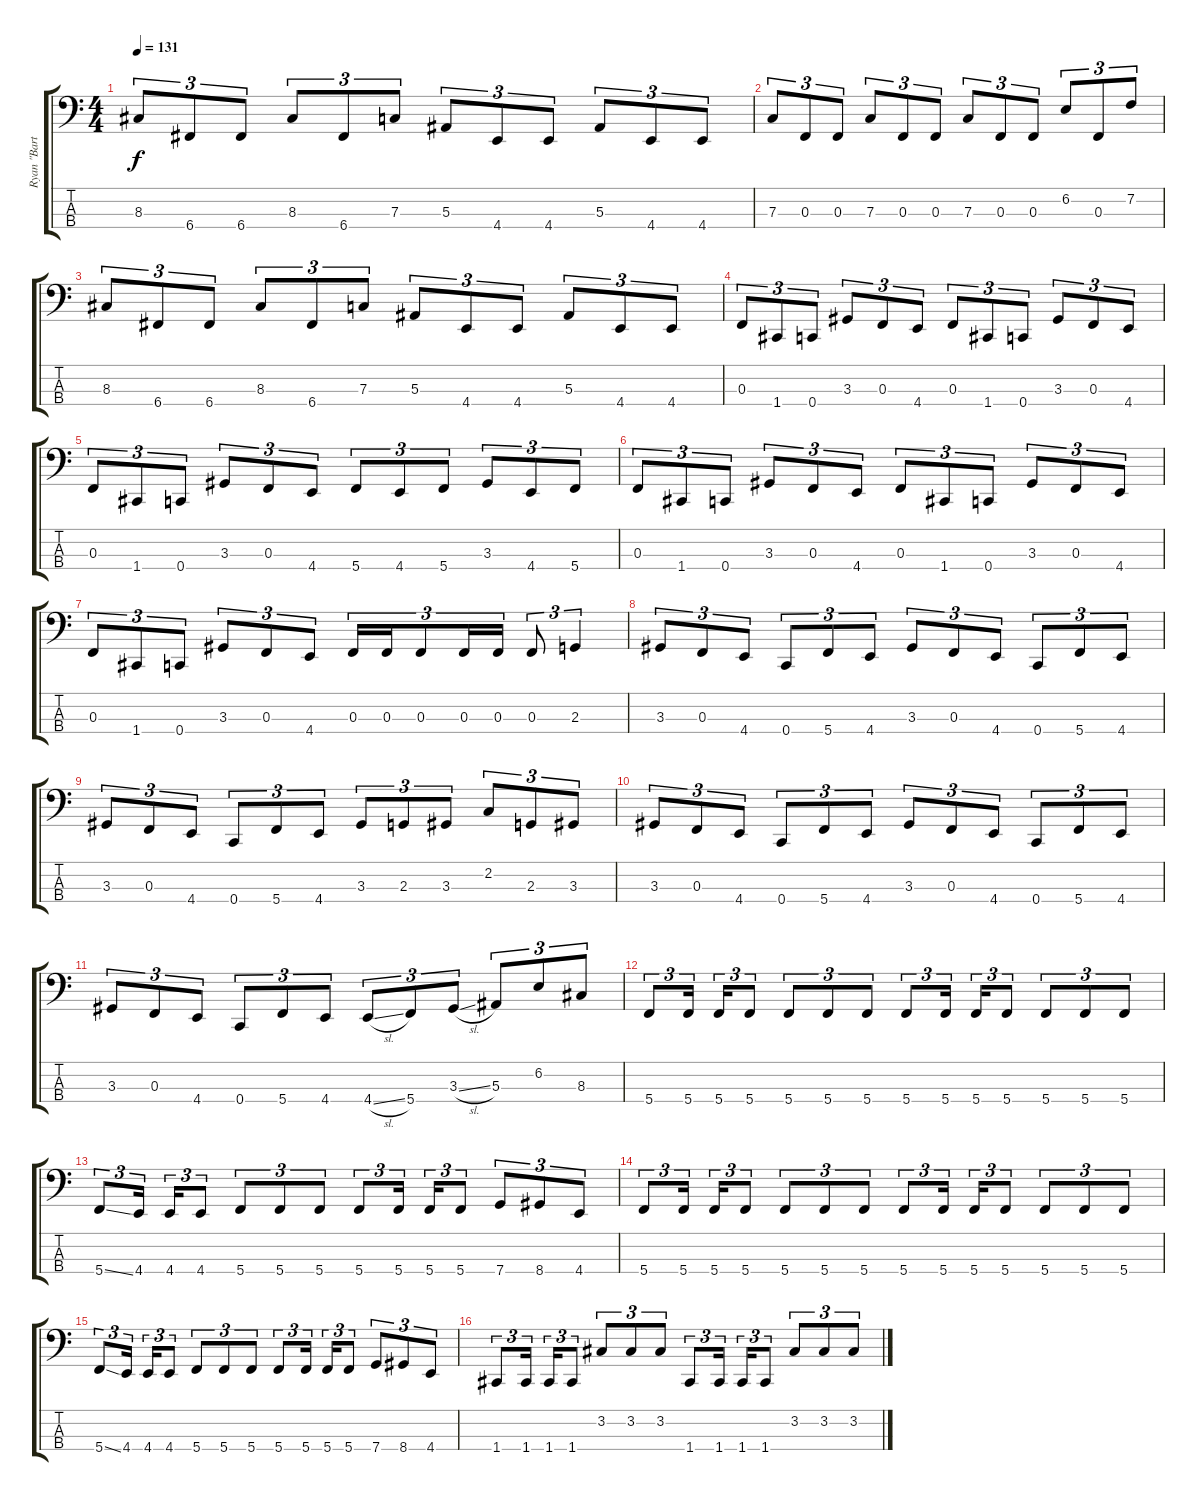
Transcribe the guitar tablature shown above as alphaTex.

\track ("Ryan \"Bart\" Williams [Bass (Since 2007)]" "Ryan \"Bart") {instrument electricbassfinger}
\staff {score tabs}
\tuning (Eb2 Bb1 F1 C1) {hide}
\ts (4 4)
\tempo 131
\clef f4
\ks c
8.3.8{tu (3 2) dy f} 6.4.8{tu (3 2)} 6.4.8{tu (3 2)} 8.3.8{tu (3 2)} 6.4.8{tu (3 2)} 7.3.8{tu (3 2)} 5.3.8{tu (3 2)} 4.4.8{tu (3 2)} 4.4.8{tu (3 2)} 5.3.8{tu (3 2)} 4.4.8{tu (3 2)} 4.4.8{tu (3 2)} |
7.3.8{tu (3 2)} 0.3.8{tu (3 2)} 0.3.8{tu (3 2)} 7.3.8{tu (3 2)} 0.3.8{tu (3 2)} 0.3.8{tu (3 2)} 7.3.8{tu (3 2)} 0.3.8{tu (3 2)} 0.3.8{tu (3 2)} 6.2.8{tu (3 2)} 0.3.8{tu (3 2)} 7.2.8{tu (3 2)} |
8.3.8{tu (3 2)} 6.4.8{tu (3 2)} 6.4.8{tu (3 2)} 8.3.8{tu (3 2)} 6.4.8{tu (3 2)} 7.3.8{tu (3 2)} 5.3.8{tu (3 2)} 4.4.8{tu (3 2)} 4.4.8{tu (3 2)} 5.3.8{tu (3 2)} 4.4.8{tu (3 2)} 4.4.8{tu (3 2)} |
0.3.8{tu (3 2)} 1.4.8{tu (3 2)} 0.4.8{tu (3 2)} 3.3.8{tu (3 2)} 0.3.8{tu (3 2)} 4.4.8{tu (3 2)} 0.3.8{tu (3 2)} 1.4.8{tu (3 2)} 0.4.8{tu (3 2)} 3.3.8{tu (3 2)} 0.3.8{tu (3 2)} 4.4.8{tu (3 2)} |
0.3.8{tu (3 2)} 1.4.8{tu (3 2)} 0.4.8{tu (3 2)} 3.3.8{tu (3 2)} 0.3.8{tu (3 2)} 4.4.8{tu (3 2)} 5.4.8{tu (3 2)} 4.4.8{tu (3 2)} 5.4.8{tu (3 2)} 3.3.8{tu (3 2)} 4.4.8{tu (3 2)} 5.4.8{tu (3 2)} |
0.3.8{tu (3 2)} 1.4.8{tu (3 2)} 0.4.8{tu (3 2)} 3.3.8{tu (3 2)} 0.3.8{tu (3 2)} 4.4.8{tu (3 2)} 0.3.8{tu (3 2)} 1.4.8{tu (3 2)} 0.4.8{tu (3 2)} 3.3.8{tu (3 2)} 0.3.8{tu (3 2)} 4.4.8{tu (3 2)} |
0.3.8{tu (3 2)} 1.4.8{tu (3 2)} 0.4.8{tu (3 2)} 3.3.8{tu (3 2)} 0.3.8{tu (3 2)} 4.4.8{tu (3 2)} 0.3.16{tu (3 2)} 0.3.16{tu (3 2)} 0.3.8{tu (3 2)} 0.3.16{tu (3 2)} 0.3.16{tu (3 2)} 0.3.8{tu (3 2)} 2.3.4{tu (3 2)} |
3.3.8{tu (3 2)} 0.3.8{tu (3 2)} 4.4.8{tu (3 2)} 0.4.8{tu (3 2)} 5.4.8{tu (3 2)} 4.4.8{tu (3 2)} 3.3.8{tu (3 2)} 0.3.8{tu (3 2)} 4.4.8{tu (3 2)} 0.4.8{tu (3 2)} 5.4.8{tu (3 2)} 4.4.8{tu (3 2)} |
3.3.8{tu (3 2)} 0.3.8{tu (3 2)} 4.4.8{tu (3 2)} 0.4.8{tu (3 2)} 5.4.8{tu (3 2)} 4.4.8{tu (3 2)} 3.3.8{tu (3 2)} 2.3.8{tu (3 2)} 3.3.8{tu (3 2)} 2.2.8{tu (3 2)} 2.3.8{tu (3 2)} 3.3.8{tu (3 2)} |
3.3.8{tu (3 2)} 0.3.8{tu (3 2)} 4.4.8{tu (3 2)} 0.4.8{tu (3 2)} 5.4.8{tu (3 2)} 4.4.8{tu (3 2)} 3.3.8{tu (3 2)} 0.3.8{tu (3 2)} 4.4.8{tu (3 2)} 0.4.8{tu (3 2)} 5.4.8{tu (3 2)} 4.4.8{tu (3 2)} |
3.3.8{tu (3 2)} 0.3.8{tu (3 2)} 4.4.8{tu (3 2)} 0.4.8{tu (3 2)} 5.4.8{tu (3 2)} 4.4.8{tu (3 2)} 4.4{sl}.8{tu (3 2)} 5.4.8{tu (3 2)} 3.3{sl}.8{tu (3 2)} 5.3.8{tu (3 2)} 6.2.8{tu (3 2)} 8.3.8{tu (3 2)} |
5.4.8{tu (3 2)} 5.4.16{tu (3 2)} 5.4.16{tu (3 2)} 5.4.8{tu (3 2)} 5.4.8{tu (3 2)} 5.4.8{tu (3 2)} 5.4.8{tu (3 2)} 5.4.8{tu (3 2)} 5.4.16{tu (3 2)} 5.4.16{tu (3 2)} 5.4.8{tu (3 2)} 5.4.8{tu (3 2)} 5.4.8{tu (3 2)} 5.4.8{tu (3 2)} |
5.4{ss}.8{tu (3 2)} 4.4.16{tu (3 2)} 4.4.16{tu (3 2)} 4.4.8{tu (3 2)} 5.4.8{tu (3 2)} 5.4.8{tu (3 2)} 5.4.8{tu (3 2)} 5.4.8{tu (3 2)} 5.4.16{tu (3 2)} 5.4.16{tu (3 2)} 5.4.8{tu (3 2)} 7.4.8{tu (3 2)} 8.4.8{tu (3 2)} 4.4.8{tu (3 2)} |
5.4.8{tu (3 2)} 5.4.16{tu (3 2)} 5.4.16{tu (3 2)} 5.4.8{tu (3 2)} 5.4.8{tu (3 2)} 5.4.8{tu (3 2)} 5.4.8{tu (3 2)} 5.4.8{tu (3 2)} 5.4.16{tu (3 2)} 5.4.16{tu (3 2)} 5.4.8{tu (3 2)} 5.4.8{tu (3 2)} 5.4.8{tu (3 2)} 5.4.8{tu (3 2)} |
5.4{ss}.8{tu (3 2)} 4.4.16{tu (3 2)} 4.4.16{tu (3 2)} 4.4.8{tu (3 2)} 5.4.8{tu (3 2)} 5.4.8{tu (3 2)} 5.4.8{tu (3 2)} 5.4.8{tu (3 2)} 5.4.16{tu (3 2)} 5.4.16{tu (3 2)} 5.4.8{tu (3 2)} 7.4.8{tu (3 2)} 8.4.8{tu (3 2)} 4.4.8{tu (3 2)} |
1.4.8{tu (3 2)} 1.4.16{tu (3 2)} 1.4.16{tu (3 2)} 1.4.8{tu (3 2)} 3.2.8{tu (3 2)} 3.2.8{tu (3 2)} 3.2.8{tu (3 2)} 1.4.8{tu (3 2)} 1.4.16{tu (3 2)} 1.4.16{tu (3 2)} 1.4.8{tu (3 2)} 3.2.8{tu (3 2)} 3.2.8{tu (3 2)} 3.2.8{tu (3 2)}
